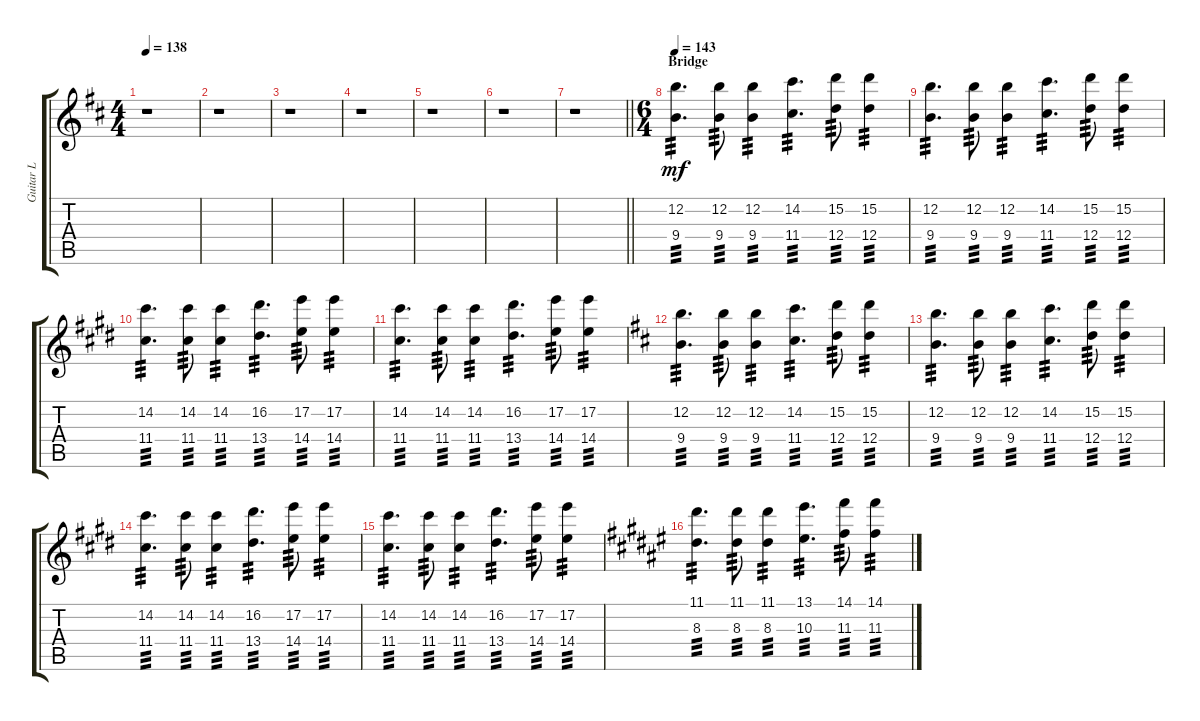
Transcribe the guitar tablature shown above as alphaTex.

\track ("Guitar L" "Guitar L") {instrument distortionguitar}
\staff {score tabs}
\tuning (E4 B3 G3 D3 A2 E2) {hide}
\ts (4 4)
\tempo 138
\clef g2
\ks d
r.1{dy mp} |
r.1 |
r.1 |
r.1 |
r.1 |
r.1 |
\barLineRight lightlight
r.1 |
\ts (6 4)
\section ("" "Bridge")
\tempo 143
(12.2 9.4).4{d tp 3 dy mf} (12.2 9.4).8{tp 3} (12.2 9.4).4{tp 3} (14.2 11.4).4{d tp 3} (15.2 12.4).8{tp 3} (15.2 12.4).4{tp 3} |
(12.2 9.4).4{d tp 3} (12.2 9.4).8{tp 3} (12.2 9.4).4{tp 3} (14.2 11.4).4{d tp 3} (15.2 12.4).8{tp 3} (15.2 12.4).4{tp 3} |
\ks e
(14.2 11.4).4{d tp 3} (14.2 11.4).8{tp 3} (14.2 11.4).4{tp 3} (16.2 13.4).4{d tp 3} (17.2 14.4).8{tp 3} (17.2 14.4).4{tp 3} |
(14.2 11.4).4{d tp 3} (14.2 11.4).8{tp 3} (14.2 11.4).4{tp 3} (16.2 13.4).4{d tp 3} (17.2 14.4).8{tp 3} (17.2 14.4).4{tp 3} |
\ks d
(12.2 9.4).4{d tp 3} (12.2 9.4).8{tp 3} (12.2 9.4).4{tp 3} (14.2 11.4).4{d tp 3} (15.2 12.4).8{tp 3} (15.2 12.4).4{tp 3} |
(12.2 9.4).4{d tp 3} (12.2 9.4).8{tp 3} (12.2 9.4).4{tp 3} (14.2 11.4).4{d tp 3} (15.2 12.4).8{tp 3} (15.2 12.4).4{tp 3} |
\ks e
(14.2 11.4).4{d tp 3} (14.2 11.4).8{tp 3} (14.2 11.4).4{tp 3} (16.2 13.4).4{d tp 3} (17.2 14.4).8{tp 3} (17.2 14.4).4{tp 3} |
(14.2 11.4).4{d tp 3} (14.2 11.4).8{tp 3} (14.2 11.4).4{tp 3} (16.2 13.4).4{d tp 3} (17.2 14.4).8{tp 3} (17.2 14.4).4{tp 3} |
\ks f#
(11.1 8.3).4{d tp 3} (11.1 8.3).8{tp 3} (11.1 8.3).4{tp 3} (13.1 10.3).4{d tp 3} (14.1 11.3).8{tp 3} (14.1 11.3).4{tp 3}
